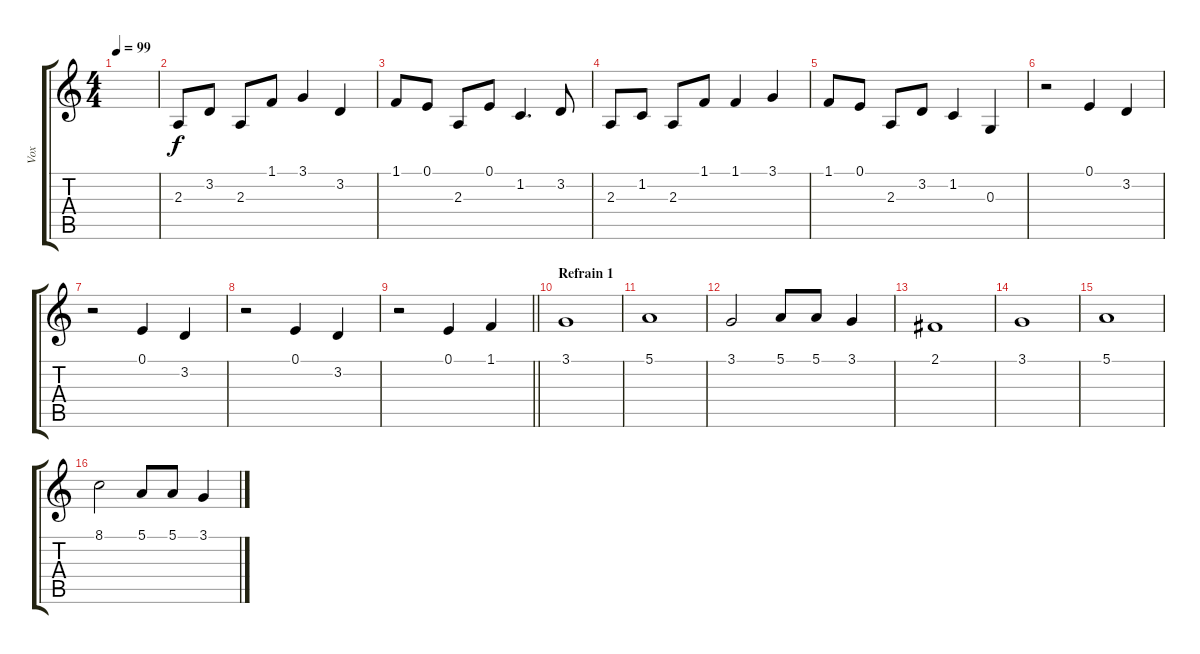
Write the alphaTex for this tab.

\track ("Vox" "Vox") {instrument synthvoice}
\staff {score tabs}
\tuning (E4 B3 G3 D3 A2 E2) {hide}
\ts (4 4)
\tempo 99
\clef g2
\ks c
|
2.3.8{dy f} 3.2.8 2.3.8 1.1.8 3.1.4 3.2.4 |
1.1.8 0.1.8 2.3.8 0.1.8 1.2.4{d} 3.2.8 |
2.3.8 1.2.8 2.3.8 1.1.8 1.1.4 3.1.4 |
1.1.8 0.1.8 2.3.8 3.2.8 1.2.4 0.3.4 |
r.2 0.1.4 3.2.4 |
r.2 0.1.4 3.2.4 |
r.2 0.1.4 3.2.4 |
\barLineRight lightlight
r.2 0.1.4 1.1.4 |
\section ("" "Refrain 1")
3.1.1 |
5.1.1 |
3.1.2 5.1.8 5.1.8 3.1.4 |
2.1.1 |
3.1.1 |
5.1.1 |
8.1.2 5.1.8 5.1.8 3.1.4
